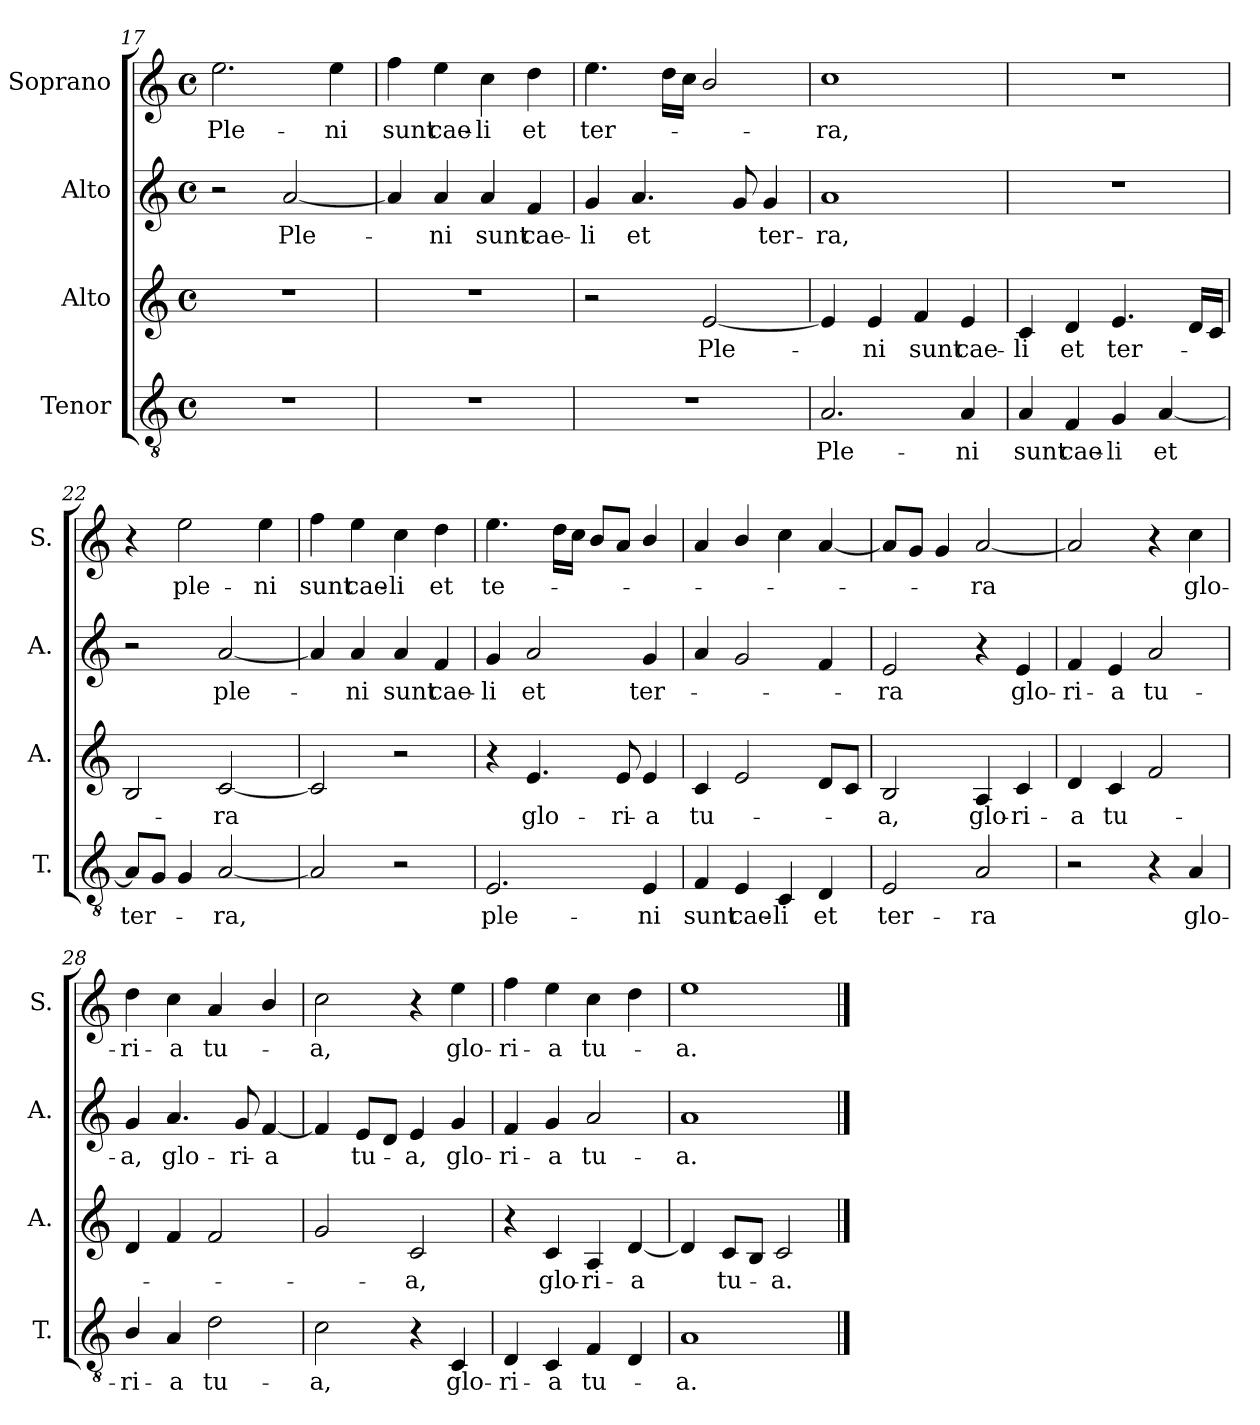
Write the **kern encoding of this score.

**kern	**text	**kern	**text	**kern	**text	**kern	**text
*part4	*part4	*part3	*part3	*part2	*part2	*part1	*part1
*staff4	*staff4	*staff3	*staff3	*staff2	*staff2	*staff1	*staff1
*I"Tenor	*	*I"Alto	*	*I"Alto	*	*I"Soprano	*
*I'T.	*	*I'A.	*	*I'A.	*	*I'S.	*
*clefGv2	*	*clefG2	*	*clefG2	*	*clefG2	*
*ITrd7c12	*	*	*	*	*	*	*
*k[]	*	*k[]	*	*k[]	*	*k[]	*
*M4/4	*	*M4/4	*	*M4/4	*	*M4/4	*
*met(c)	*	*met(c)	*	*met(c)	*	*met(c)	*
=17	=17	=17	=17	=17	=17	=17	=17
!	!	!	!	!	!	!	!LO:LY:b
1r	.	1r	.	2r	.	2.ee\	Ple-
!	!	!	!	!	!LO:LY:b	!	!
.	.	.	.	[2a/	Ple-	.	.
!	!	!	!	!	!	!	!LO:LY:b
.	.	.	.	.	.	4ee\	-ni
=18	=18	=18	=18	=18	=18	=18	=18
!	!	!	!	!	!	!	!LO:LY:b
1r	.	1r	.	4a/]	.	4ff\	sunt
!	!	!	!	!	!LO:LY:b	!	!LO:LY:b
.	.	.	.	4a/	-ni	4ee\	cae-
!	!	!	!	!	!LO:LY:b	!	!LO:LY:b
.	.	.	.	4a/	sunt	4cc\	-li
!	!	!	!	!	!LO:LY:b	!	!LO:LY:b
.	.	.	.	4f/	cae-	4dd\	et
=19	=19	=19	=19	=19	=19	=19	=19
!	!	!	!	!	!LO:LY:b	!	!LO:LY:b
1r	.	2r	.	4g/	-li	4.ee\	ter-
!	!	!	!	!	!LO:LY:b	!	!
.	.	.	.	4.a/	et	.	.
.	.	.	.	.	.	16dd\LL	.
.	.	.	.	.	.	16cc\JJ	.
!	!	!	!LO:LY:b	!	!	!	!
.	.	[2e/	Ple-	.	.	2b/	.
.	.	.	.	8g/	.	.	.
!	!	!	!	!	!LO:LY:b	!	!
.	.	.	.	4g/	ter-	.	.
=20	=20	=20	=20	=20	=20	=20	=20
!	!LO:LY:b	!	!	!	!LO:LY:b	!	!LO:LY:b
2.AA/	Ple-	4e/]	.	1a	-ra,	1cc	-ra,
!	!	!	!LO:LY:b	!	!	!	!
.	.	4e/	-ni	.	.	.	.
!	!	!	!LO:LY:b	!	!	!	!
.	.	4f/	sunt	.	.	.	.
!	!LO:LY:b	!	!LO:LY:b	!	!	!	!
4AA/	-ni	4e/	cae-	.	.	.	.
=21	=21	=21	=21	=21	=21	=21	=21
!	!LO:LY:b	!	!LO:LY:b	!	!	!	!
4AA/	sunt	4c/	-li	1r	.	1r	.
!	!LO:LY:b	!	!LO:LY:b	!	!	!	!
4FF/	cae-	4d/	et	.	.	.	.
!	!LO:LY:b	!	!LO:LY:b	!	!	!	!
4GG/	-li	4.e/	ter-	.	.	.	.
!	!LO:LY:b	!	!	!	!	!	!
[4AA/	et	.	.	.	.	.	.
.	.	16d/LL	.	.	.	.	.
.	.	16c/JJ	.	.	.	.	.
=22	=22	=22	=22	=22	=22	=22	=22
!	!LO:LY:b	!	!	!	!	!	!
8AA/L]	ter-	2B/	.	2r	.	4r	.
8GG/J	.	.	.	.	.	.	.
!	!	!	!	!	!	!	!LO:LY:b
4GG/	.	.	.	.	.	2ee\	ple-
!	!LO:LY:b	!	!LO:LY:b	!	!LO:LY:b	!	!
[2AA/	-ra,	[2c/	-ra	[2a/	ple-	.	.
!	!	!	!	!	!	!	!LO:LY:b
.	.	.	.	.	.	4ee\	-ni
=23	=23	=23	=23	=23	=23	=23	=23
!	!	!	!	!	!	!	!LO:LY:b
2AA/]	.	2c/]	.	4a/]	.	4ff\	sunt
!	!	!	!	!	!LO:LY:b	!	!LO:LY:b
.	.	.	.	4a/	-ni	4ee\	cae-
!	!	!	!	!	!LO:LY:b	!	!LO:LY:b
2r	.	2r	.	4a/	sunt	4cc\	-li
!	!	!	!	!	!LO:LY:b	!	!LO:LY:b
.	.	.	.	4f/	cae-	4dd\	et
=24	=24	=24	=24	=24	=24	=24	=24
!	!LO:LY:b	!	!	!	!LO:LY:b	!	!LO:LY:b
2.EE/	ple-	4r	.	4g/	-li	4.ee\	te-
!	!	!	!LO:LY:b	!	!LO:LY:b	!	!
.	.	4.e/	glo-	2a/	et	.	.
.	.	.	.	.	.	16dd\LL	.
.	.	.	.	.	.	16cc\JJ	.
.	.	.	.	.	.	8b/L	.
!	!	!	!LO:LY:b	!	!	!	!
.	.	8e/	-ri-	.	.	8a/J	.
!	!LO:LY:b	!	!LO:LY:b	!	!LO:LY:b	!	!
4EE/	-ni	4e/	-a	4g/	ter-	4b/	.
=25	=25	=25	=25	=25	=25	=25	=25
!	!LO:LY:b	!	!LO:LY:b	!	!	!	!
4FF/	sunt	4c/	tu-	4a/	.	4a/	.
!	!LO:LY:b	!	!	!	!	!	!
4EE/	cae-	2e/	.	2g/	.	4b/	.
!	!LO:LY:b	!	!	!	!	!	!
4CC/	-li	.	.	.	.	4cc\	.
!	!LO:LY:b	!	!	!	!	!	!
4DD/	et	8d/L	.	4f/	.	[4a/	.
.	.	8c/J	.	.	.	.	.
=26	=26	=26	=26	=26	=26	=26	=26
!	!LO:LY:b	!	!LO:LY:b	!	!LO:LY:b	!	!
2EE/	ter-	2B/	-a,	2e/	-ra	8a/L]	.
.	.	.	.	.	.	8g/J	.
.	.	.	.	.	.	4g/	.
!	!LO:LY:b	!	!LO:LY:b	!	!	!	!LO:LY:b
2AA/	-ra	4A/	glo-	4r	.	[2a/	-ra
!	!	!	!LO:LY:b	!	!LO:LY:b	!	!
.	.	4c/	-ri-	4e/	glo-	.	.
=27	=27	=27	=27	=27	=27	=27	=27
!	!	!	!LO:LY:b	!	!LO:LY:b	!	!
2r	.	4d/	-a	4f/	-ri-	2a/]	.
!	!	!	!LO:LY:b	!	!LO:LY:b	!	!
.	.	4c/	tu-	4e/	-a	.	.
!	!	!	!	!	!LO:LY:b	!	!
4r	.	2f/	.	2a/	tu-	4r	.
!	!LO:LY:b	!	!	!	!	!	!LO:LY:b
4AA/	glo-	.	.	.	.	4cc\	glo-
=28	=28	=28	=28	=28	=28	=28	=28
!	!LO:LY:b	!	!	!	!LO:LY:b	!	!LO:LY:b
4BB/	-ri-	4d/	.	4g/	-a,	4dd\	-ri-
!	!LO:LY:b	!	!	!	!LO:LY:b	!	!LO:LY:b
4AA/	-a	4f/	.	4.a/	glo-	4cc\	-a
!	!LO:LY:b	!	!	!	!	!	!LO:LY:b
2D\	tu-	2f/	.	.	.	4a/	tu-
!	!	!	!	!	!LO:LY:b	!	!
.	.	.	.	8g/	-ri-	.	.
!	!	!	!	!	!LO:LY:b	!	!
.	.	.	.	[4f/	-a	4b/	.
=29	=29	=29	=29	=29	=29	=29	=29
!	!LO:LY:b	!	!	!	!	!	!LO:LY:b
2C\	-a,	2g/	.	4f/]	.	2cc\	-a,
!	!	!	!	!	!LO:LY:b	!	!
.	.	.	.	8e/L	tu-	.	.
.	.	.	.	8d/J	.	.	.
!	!	!	!LO:LY:b	!	!LO:LY:b	!	!
4r	.	2c/	-a,	4e/	-a,	4r	.
!	!LO:LY:b	!	!	!	!LO:LY:b	!	!LO:LY:b
4CC/	glo-	.	.	4g/	glo-	4ee\	glo-
=30	=30	=30	=30	=30	=30	=30	=30
!	!LO:LY:b	!	!	!	!LO:LY:b	!	!LO:LY:b
4DD/	-ri-	4r	.	4f/	-ri-	4ff\	-ri-
!	!LO:LY:b	!	!LO:LY:b	!	!LO:LY:b	!	!LO:LY:b
4CC/	-a	4c/	glo-	4g/	-a	4ee\	-a
!	!LO:LY:b	!	!LO:LY:b	!	!LO:LY:b	!	!LO:LY:b
4FF/	tu-	4A/	-ri-	2a/	tu-	4cc\	tu-
!	!	!	!LO:LY:b	!	!	!	!
4DD/	.	[4d/	-a	.	.	4dd\	.
=31	=31	=31	=31	=31	=31	=31	=31
!	!LO:LY:b	!	!	!	!LO:LY:b	!	!LO:LY:b
1AA	-a.	4d/]	.	1a	-a.	1ee	-a.
!	!	!	!LO:LY:b	!	!	!	!
.	.	8c/L	tu-	.	.	.	.
.	.	8B/J	.	.	.	.	.
!	!	!	!LO:LY:b	!	!	!	!
.	.	2c/	-a.	.	.	.	.
==	==	==	==	==	==	==	==
*-	*-	*-	*-	*-	*-	*-	*-
